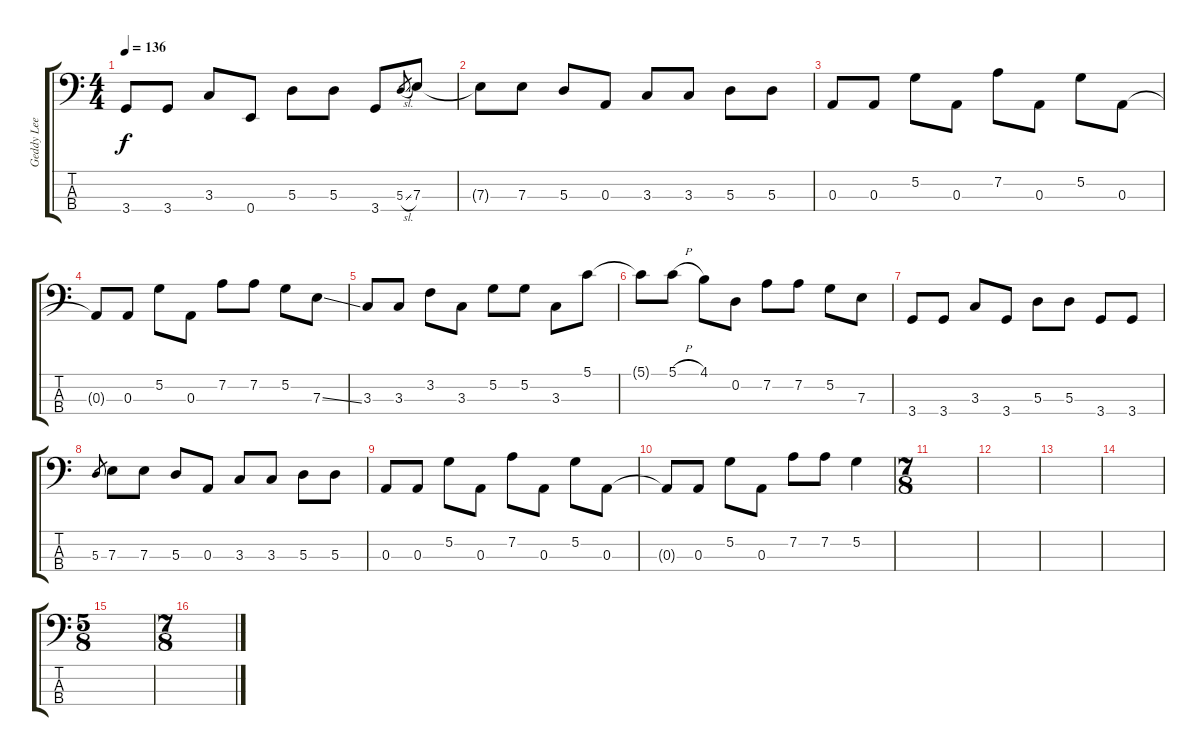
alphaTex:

\track ("Geddy Lee" "Geddy Lee") {instrument electricbassfinger}
\staff {score tabs}
\tuning (G2 D2 A1 E1) {hide}
\ts (4 4)
\tempo 136
\clef f4
\ks c
3.4.8{dy f} 3.4.8 3.3.8 0.4.8 5.3.8 5.3.8 3.4.8 5.3{sl}.8{gr} 7.3.8 |
7.3{t}.8 7.3.8 5.3.8 0.3.8 3.3.8 3.3.8 5.3.8 5.3.8 |
0.3.8 0.3.8 5.2.8 0.3.8 7.2.8 0.3.8 5.2.8 0.3.8 |
0.3{t}.8 0.3.8 5.2.8 0.3.8 7.2.8 7.2.8 5.2.8 7.3{ss}.8 |
3.3.8 3.3.8 3.2.8 3.3.8 5.2.8 5.2.8 3.3.8 5.1.8 |
5.1{t}.8 5.1{h}.8 4.1.8 0.2.8 7.2.8 7.2.8 5.2.8 7.3.8 |
3.4.8 3.4.8 3.3.8 3.4.8 5.3.8 5.3.8 3.4.8 3.4.8 |
5.3.8{gr} 7.3.8 7.3.8 5.3.8 0.3.8 3.3.8 3.3.8 5.3.8 5.3.8 |
0.3.8 0.3.8 5.2.8 0.3.8 7.2.8 0.3.8 5.2.8 0.3.8 |
0.3{t}.8 0.3.8 5.2.8 0.3.8 7.2.8 7.2.8 5.2.4 |
\ts (7 8)
|
|
|
|
\ts (5 8)
|
\ts (7 8)
